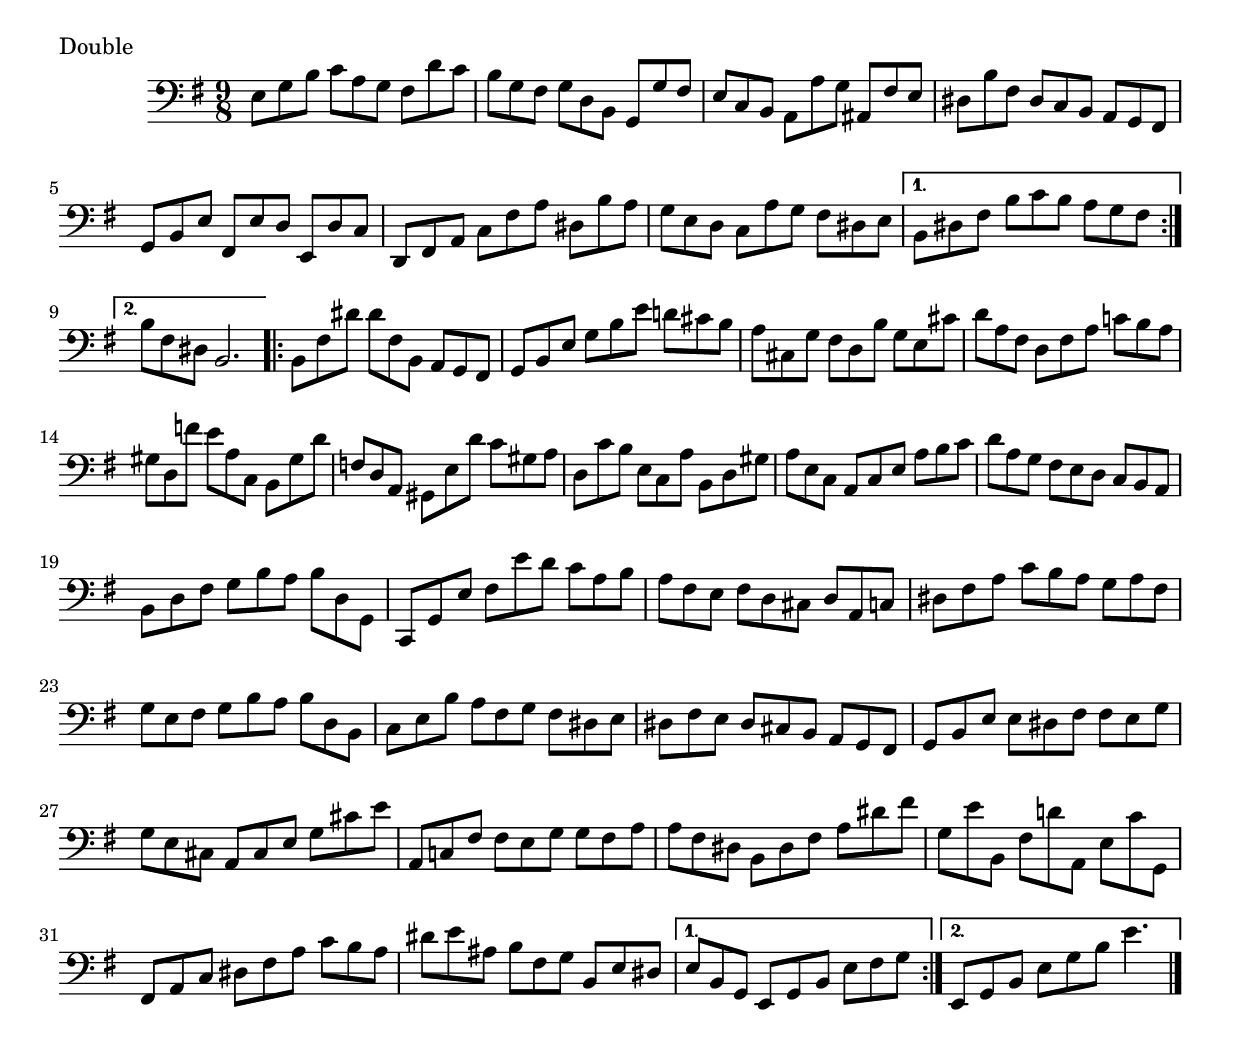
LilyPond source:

\version "1.4.0"


\version "1.4.0"

viA = \notes  { 
  b'8  d''8  fis''8  g''8  e''8  d''8  cis''8  a''8  g''8  |
  % 2
  fis''8  d''8  cis''8  d''8  a'8  fis'8  d'8  d''8  cis''8  |
  % 3
  b'8  g'8  fis'8  e'8  e''8  d''8  eis'8  cis''8  b'8  |
  % 4
  ais'8  fis''8  cis''8  ais'8  g'8  fis'8  e'8  d'8  cis'8 |
  % 5
  d'8  fis'8  b'8  cis'8  b'8  a'8  b8  a'8  g'8  |
  % 6
  a8  cis'8  e'8  g'8  cis''8  e''8  ais'8  fis''8  e''8  |
  % 7
  d''8  b'8  a'8  g'8  e''8  d''8  cis''8  ais'8  b'8  |
  % 8, prima volta
  fis'8  ais'8  cis''8  fis''8  g''8  fis''8  e''8  d''8 cis''8
  % 8, seconda volta
  fis''8  cis''8  ais'8  fis'2. 

  % 9
  fis'8  cis''8  ais''8  ais''8  cis''8  fis'8  e'8  d'8 cis'8  |
  % 10
  d'8  fis'8  b'8  d''8  fis''8  b''8  a''!8  gis''8  fis''8  |
  % 11
  e''8  gis'8  d''8  cis''8  a'8  fis''8  d''8  b'8  gis''8  |
  % 12
  a''8  e''8  cis''8  a'8  cis''8  e''8  g''!8  fis''8  e''8  |
  % 13
  dis''8  a'8  c'''8  b''8  e''8  g'8  fis'8  dis''8  a''8  |
  % 14
  c''8  a'8  e'8  dis'8  b'8  a''8  g''8  dis''8  e''8  |
  % 15
  a'8  g''8  fis''8  b'8  g'8  e''8  fis'8  a'8  dis''8  |
  % 16
  e''8  b'8  g'8  e'8  g'8  b'8  e''8  fis''8  g''8  |
  % 17
  a''8  e''8  d''8  cis''8  b'8  a'8  g'8  fis'8  e'8  |
  % 18
  fis'8  a'8  cis''8  d''8  fis''8  e''8  fis''8  a'8  d'8 |
  % 19
  g8  d'8  b'8  cis''8  b''8  a''8  g''8  e''8  fis''8  |
  % 20
  e''8  cis''8  b'8  cis''8  a'8  gis'8  a'8  e'8  g'8  |
  % 21
  ais'8  cis''8  e''8  g''8  fis''8  e''8  d''8  e''8  cis''8 |
  % 22
  d''8  b'8  cis''8  d''8  fis''8  e''8  fis''8  a'8  fis'8  |
  % 23
  g'8  b'8  fis''8  e''8  cis''8  d''8  cis''8  ais'8  b'8  |
  % 24
  ais'8  cis''8  b'8  ais'8  gis'8  fis'8  e'8  d'8  cis'8  |
  % 25
  d'8  fis'8  b'8  b'8  ais'8  cis''8  cis''8  b'8  d''8  |
  % 26
  d''8  b'8  gis'8  e'8  gis'8  b'8  d''8  gis''8  b''8  |
  % 27
  e'8  g'!8  cis''8  cis''8  b'8  d''8  d''8  cis''8  e''8  |
  % 28
  e''8  cis''8  ais'8  fis'8  ais'8  cis''8  e''8  ais''8 cis'''8  |
  % 29
  d''8  b''8  fis'8  cis''8  a''!8  e'8  b'8  g''8  d'8  |
  % 30
  cis'8  e'8  g'8  ais'8  cis''8  e''8  g''8  fis''8  e''8  |
  % 31
  ais''8  b''8  eis''8  fis''8  cis''8  d''8  fis'8  b'8  ais'8 
  % 32, prima volta
  b'8  fis'8  d'8  b8  d'8  fis'8  b'8  cis''8  d''8
  % 32, seconda volta
  b8  d'8  fis'8  b'8  d''8  fis''8  b''4.
} 

viStaff = \context Staff <
  \context Voice=A \viA
>


viCelloGlobal =  \notes {
  \clef "bass"
  \key g\major
  \time 9/8
  \repeat "volta" 2 {
    s1*7 s8*7 |
  }
  \alternative {
    { \partial 8*9 s8*9 }
    { s8*9 | }
  }
  \repeat "volta" 2 {
    s1*23 s8*23 |
  }
  \alternative {
    { \partial 8*9 s8*9 }
    { s8*9 \bar "|." }
  }
}

viCelloScripts =  \notes{
}

viCelloStaff =  \context Staff <
  \notes \transpose f, \viStaff
  \viCelloGlobal
  \viCelloScripts
>

\score {
  \viCelloStaff
  \paper { }
  \midi { \tempo 4 = 140 }
  \header {
    piece = "Double"
    opus = ""
  }
}

